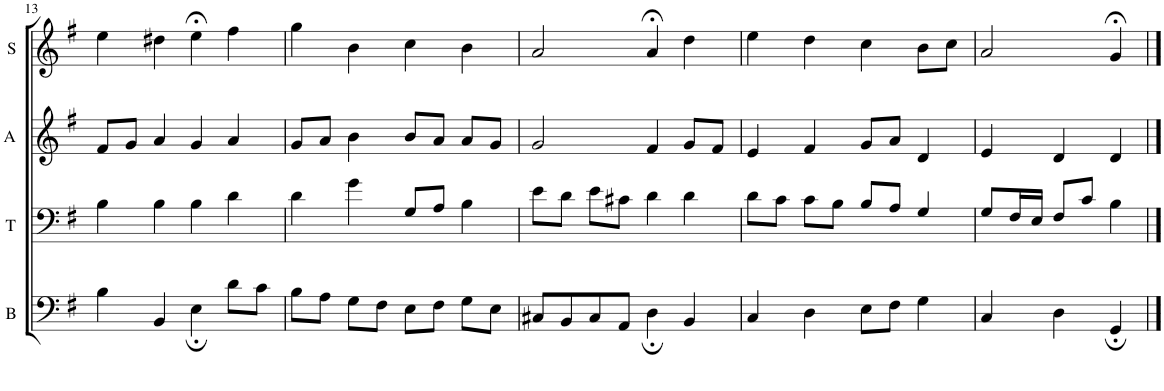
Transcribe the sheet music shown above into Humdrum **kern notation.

**kern	**kern	**kern	**kern
*part4	*part3	*part2	*part1
*staff4	*staff3	*staff2	*staff1
*I"B	*I"T	*I"A	*I"S
*I'B	*I'T	*I'A	*I'S
!!LO:PB:g=z
*clefF4	*clefF4	*clefG2	*clefG2
*k[f#]	*k[f#]	*k[f#]	*k[f#]
*M4/4	*M4/4	*M4/4	*M4/4
=13	=13	=13	=13
4B\	4B\	8f#/L	4ee\
.	.	8g/J	.
4BB/	4B\	4a/	4dd#X\
4E;\	4B\	4g/	4ee;<\
8d\L	4d\	4a/	4ff#\
8c\J	.	.	.
=14	=14	=14	=14
8B\L	4d\	8g/L	4gg\
8A\J	.	8a/J	.
8G\L	4g\	4b\	4b\
8F#\J	.	.	.
8E\L	8G/L	8b/L	4cc\
8F#\J	8A/J	8a/J	.
8G\L	4B\	8a/L	4b\
8E\J	.	8g/J	.
=15	=15	=15	=15
8C#X/L	8e\L	2g/	2a/
8BB/	8d\J	.	.
8C#/	8e\L	.	.
8AA/J	8c#X\J	.	.
4D;\	4d\	4f#/	4a;</
4BB/	4d\	8g/L	4dd\
.	.	8f#/J	.
=16	=16	=16	=16
4C/	8d\L	4e/	4ee\
.	8c\J	.	.
4D\	8c\L	4f#/	4dd\
.	8B\J	.	.
8E\L	8B/L	8g/L	4cc\
8F#\J	8A/J	8a/J	.
4G\	4G/	4d/	8b\L
.	.	.	8cc\J
=17	=17	=17	=17
4C/	8G/L	4e/	2a/
.	16F#/L	.	.
.	16E/JJ	.	.
4D\	8F#/L	4d/	.
.	8c/J	.	.
4GG;/	4B\	4d/	4g;</
==	==	==	==
*-	*-	*-	*-
